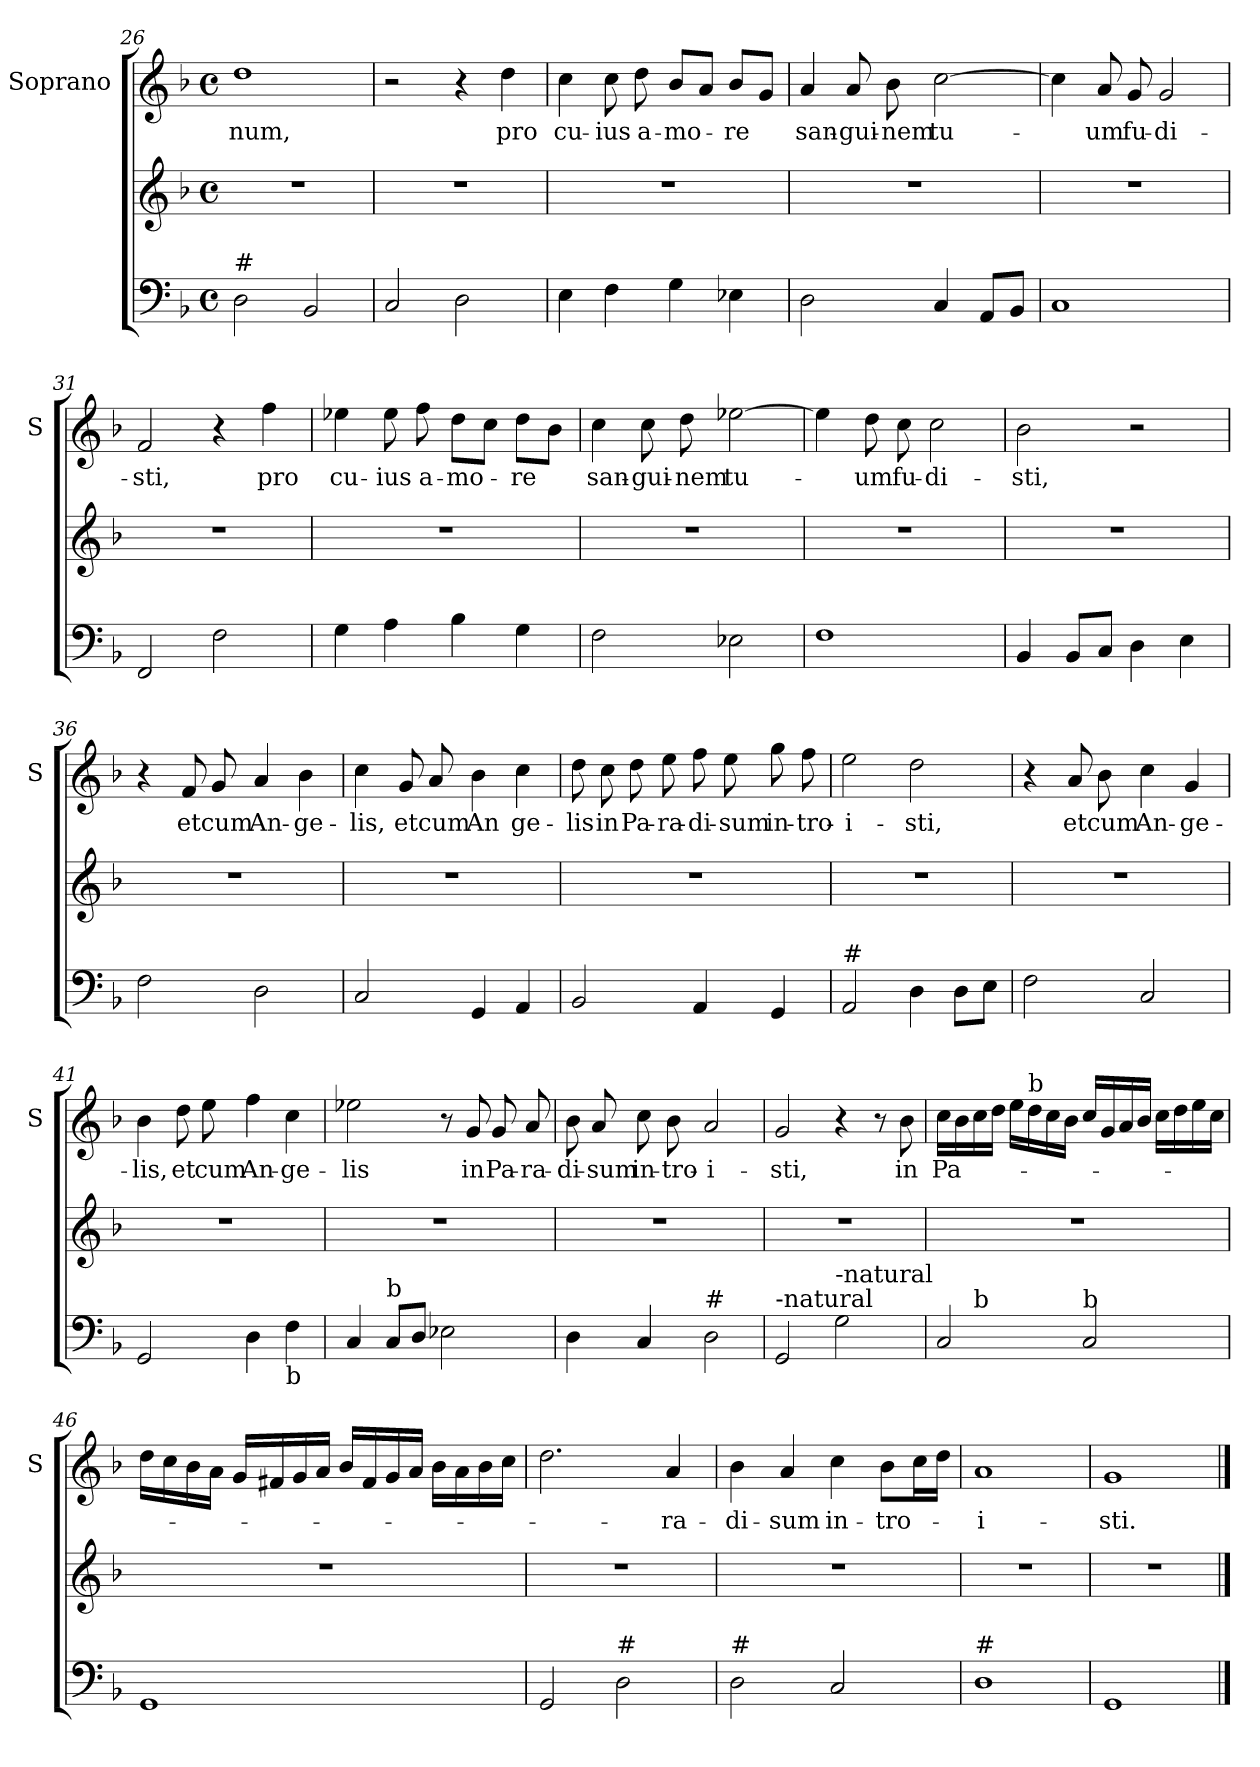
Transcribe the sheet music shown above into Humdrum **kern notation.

**kern	**kern	**kern	**text
*part2	*part2	*part1	*part1
*staff3	*staff2	*staff1	*staff1
*	*	*I"Soprano	*
*	*	*I'S	*
!!LO:LB:g=z
*clefF4	*clefG2	*clefG2	*
*k[b-]	*k[b-]	*k[b-]	*
*F:	*F:	*F:	*
*M4/4	*M4/4	*M4/4	*
*met(c)	*met(c)	*met(c)	*
=26	=26	=26	=26
!LO:TX:a:t=#	!	!	!
!	!	!	!LO:LY:b
2D\	1r	1dd	-num,
2BB-/	.	.	.
=27	=27	=27	=27
2C/	1r	2r	.
2D\	.	4r	.
!	!	!	!LO:LY:b
.	.	4dd\	pro
=28	=28	=28	=28
!	!	!	!LO:LY:b
4E\	1r	4cc\	cu-
!	!	!	!LO:LY:b
4F\	.	8cc\	-ius
!	!	!	!LO:LY:b
.	.	8dd\	a-
!	!	!	!LO:LY:b
4G\	.	8b-/L	-mo-
.	.	8a/J	.
!	!	!	!LO:LY:b
4E-X\	.	8b-/L	-re
.	.	8g/J	.
=29	=29	=29	=29
!	!	!	!LO:LY:b
2D\	1r	4a/	san-
!	!	!	!LO:LY:b
.	.	8a/	-gui-
!	!	!	!LO:LY:b
.	.	8b-\	-nem
!	!	!	!LO:LY:b
4C/	.	[2cc\	tu-
8AA/L	.	.	.
8BB-/J	.	.	.
!!LO:PB:g=z
=30	=30	=30	=30
1C	1r	4cc\]	.
!	!	!	!LO:LY:b
.	.	8a/	-um
!	!	!	!LO:LY:b
.	.	8g/	fu-
!	!	!	!LO:LY:b
.	.	2g/	-di-
=31	=31	=31	=31
!	!	!	!LO:LY:b
2FF/	1r	2f/	-sti,
2F\	.	4r	.
!	!	!	!LO:LY:b
.	.	4ff\	pro
=32	=32	=32	=32
!	!	!	!LO:LY:b
4G\	1r	4ee-X\	cu-
!	!	!	!LO:LY:b
4A\	.	8ee-\	-ius
!	!	!	!LO:LY:b
.	.	8ff\	a-
!	!	!	!LO:LY:b
4B-\	.	8dd\L	-mo-
.	.	8cc\J	.
!	!	!	!LO:LY:b
4G\	.	8dd\L	-re
.	.	8b-\J	.
=33	=33	=33	=33
!	!	!	!LO:LY:b
2F\	1r	4cc\	san-
!	!	!	!LO:LY:b
.	.	8cc\	-gui-
!	!	!	!LO:LY:b
.	.	8dd\	-nem
!	!	!	!LO:LY:b
2E-X\	.	[2ee-X\	tu-
!!LO:LB:g=z
=34	=34	=34	=34
1F	1r	4ee-\]	.
!	!	!	!LO:LY:b
.	.	8dd\	-um
!	!	!	!LO:LY:b
.	.	8cc\	fu-
!	!	!	!LO:LY:b
.	.	2cc\	-di-
=35	=35	=35	=35
!	!	!	!LO:LY:b
4BB-/	1r	2b-\	-sti,
8BB-/L	.	.	.
8C/J	.	.	.
4D\	.	2r	.
4E\	.	.	.
=36	=36	=36	=36
2F\	1r	4r	.
!	!	!	!LO:LY:b
.	.	8f/	et
!	!	!	!LO:LY:b
.	.	8g/	cum
!	!	!	!LO:LY:b
2D\	.	4a/	An-
!	!	!	!LO:LY:b
.	.	4b-\	-ge-
=37	=37	=37	=37
!	!	!	!LO:LY:b
2C/	1r	4cc\	-lis,
!	!	!	!LO:LY:b
.	.	8g/	et
!	!	!	!LO:LY:b
.	.	8a/	cum
!	!	!	!LO:LY:b
4GG/	.	4b-\	An
!	!	!	!LO:LY:b
4AA/	.	4cc\	ge-
!!LO:LB:g=z
=38	=38	=38	=38
!	!	!	!LO:LY:b
2BB-/	1r	8dd\	-lis
!	!	!	!LO:LY:b
.	.	8cc\	in
!	!	!	!LO:LY:b
.	.	8dd\	Pa-
!	!	!	!LO:LY:b
.	.	8ee\	-ra-
!	!	!	!LO:LY:b
4AA/	.	8ff\	-di-
!	!	!	!LO:LY:b
.	.	8ee\	-sum
!	!	!	!LO:LY:b
4GG/	.	8gg\	in-
!	!	!	!LO:LY:b
.	.	8ff\	-tro-
=39	=39	=39	=39
!LO:TX:a:t=#	!	!	!
!	!	!	!LO:LY:b
2AA/	1r	2ee\	-i-
!	!	!	!LO:LY:b
4D\	.	2dd\	-sti,
8D\L	.	.	.
8E\J	.	.	.
=40	=40	=40	=40
2F\	1r	4r	.
!	!	!	!LO:LY:b
.	.	8a/	et
!	!	!	!LO:LY:b
.	.	8b-\	cum
!	!	!	!LO:LY:b
2C/	.	4cc\	An-
!	!	!	!LO:LY:b
.	.	4g/	-ge-
=41	=41	=41	=41
!	!	!	!LO:LY:b
2GG/	1r	4b-\	-lis,
!	!	!	!LO:LY:b
.	.	8dd\	et
!	!	!	!LO:LY:b
.	.	8ee\	cum
!	!	!	!LO:LY:b
4D\	.	4ff\	An-
!LO:TX:b:t=b	!	!	!
!	!	!	!LO:LY:b
4F\	.	4cc\	-ge-
!!LO:LB:g=z
=42	=42	=42	=42
!	!	!	!LO:LY:b
4C/	1r	2ee-X\	-lis
!LO:TX:a:t=b	!	!	!
8C/L	.	.	.
8D/J	.	.	.
2E-X\	.	8r	.
!	!	!	!LO:LY:b
.	.	8g/	in
!	!	!	!LO:LY:b
.	.	8g/	Pa-
!	!	!	!LO:LY:b
.	.	8a/	-ra-
=43	=43	=43	=43
!	!	!	!LO:LY:b
4D\	1r	8b-\	-di-
!	!	!	!LO:LY:b
.	.	8a/	-sum
!	!	!	!LO:LY:b
4C/	.	8cc\	in-
!	!	!	!LO:LY:b
.	.	8b-\	-tro-
!LO:TX:a:t=#	!	!	!
!	!	!	!LO:LY:b
2D\	.	2a/	-i-
=44	=44	=44	=44
!LO:TX:a:t=-natural	!	!	!
!	!	!	!LO:LY:b
2GG/	1r	2g/	-sti,
!LO:TX:a:t=-natural	!	!	!
2G\	.	4r	.
.	.	8r	.
!	!	!	!LO:LY:b
.	.	8b-\	in
=45	=45	=45	=45
!	!	!	!LO:LY:b
*^	*	*	*
2C/	8ryy	1r	16cc\LL	Pa-
.	.	.	16b-\	.
!	!LO:TX:a:t=b	!	!	!
.	2..ryy	.	16cc\	.
.	.	.	16dd\JJ	.
.	.	.	16ee\LL	.
!	!	!	!LO:TX:a:t=b	!
.	.	.	16dd\	.
.	.	.	16cc\	.
.	.	.	16b-\JJ	.
!LO:TX:a:t=b	!	!	!	!
2C/	.	.	16cc/LL	.
.	.	.	16g/	.
.	.	.	16a/	.
.	.	.	16b-/JJ	.
.	.	.	16cc\LL	.
.	.	.	16dd\	.
.	.	.	16ee\	.
.	.	.	16cc\JJ	.
*v	*v	*	*	*
!!LO:PB:g=z
=46	=46	=46	=46
1GG	1r	16dd\LL	.
.	.	16cc\	.
.	.	16b-\	.
.	.	16a\JJ	.
.	.	16g/LL	.
.	.	16f#X/	.
.	.	16g/	.
.	.	16a/JJ	.
.	.	16b-/LL	.
.	.	16f#/	.
.	.	16g/	.
.	.	16a/JJ	.
.	.	16b-\LL	.
.	.	16a\	.
.	.	16b-\	.
.	.	16cc\JJ	.
=47	=47	=47	=47
2GG/	1r	2.dd\	.
!LO:TX:a:t=#	!	!	!
2D\	.	.	.
!	!	!	!LO:LY:b
.	.	4a/	-ra-
=48	=48	=48	=48
!LO:TX:a:t=#	!	!	!
!	!	!	!LO:LY:b
2D\	1r	4b-\	-di-
!	!	!	!LO:LY:b
.	.	4a/	-sum
!	!	!	!LO:LY:b
2C/	.	4cc\	in-
!	!	!	!LO:LY:b
.	.	8b-\L	-tro-
.	.	16cc\L	.
.	.	16dd\JJ	.
=49	=49	=49	=49
!LO:TX:a:t=#	!	!	!
!	!	!	!LO:LY:b
1D	1r	1a	-i-
=50	=50	=50	=50
!	!	!	!LO:LY:b
1GG	1r	1g	-sti.
==	==	==	==
*-	*-	*-	*-
